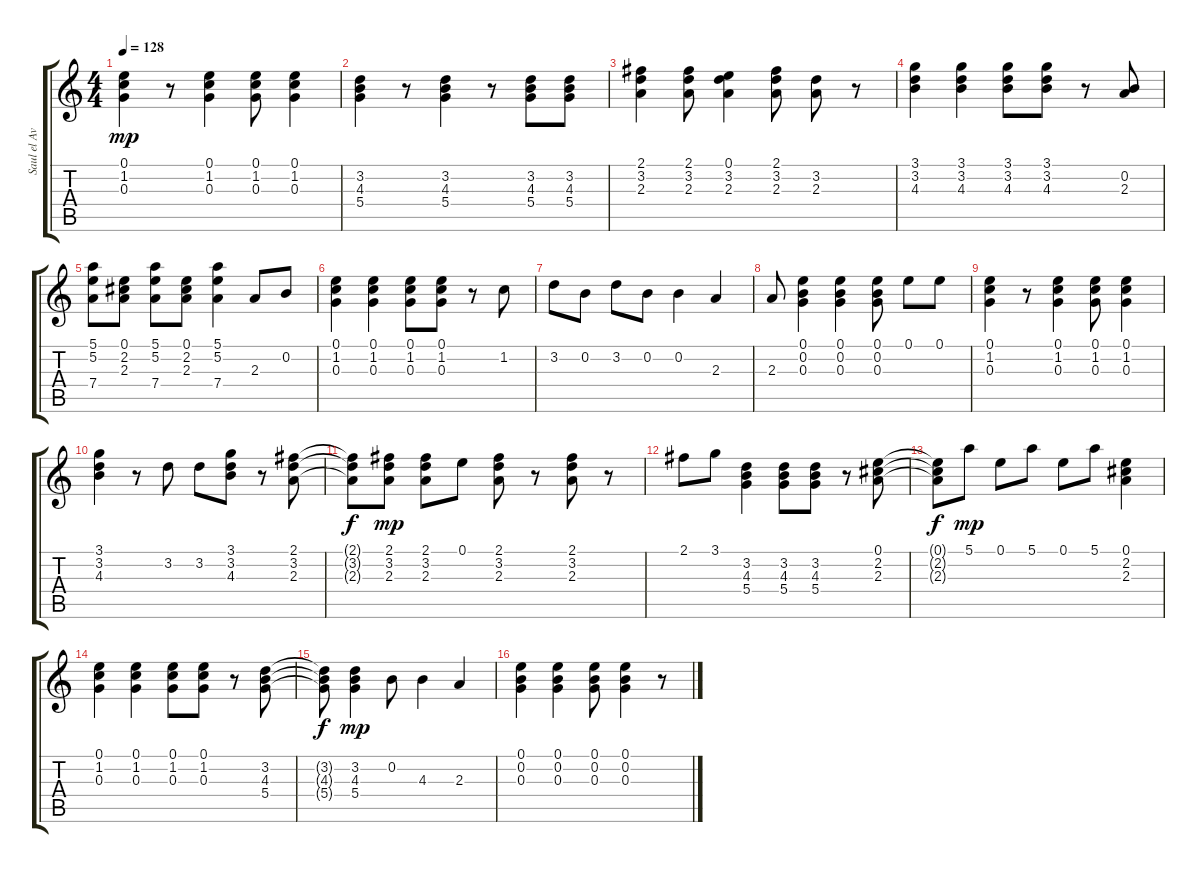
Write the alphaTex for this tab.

\track ("Saul el Avaro Hernandez" "Saul el Av") {instrument acousticguitarsteel}
\staff {score tabs}
\tuning (E4 B3 G3 D3 A2 E2) {hide}
\ts (4 4)
\tempo 128
\clef g2
\ks c
(0.1 1.2 0.3).4{dy mp} r.8 (0.1 1.2 0.3).4 (0.1 1.2 0.3).8 (0.1 1.2 0.3).4 |
(3.2 4.3 5.4).4 r.8 (3.2 4.3 5.4).4 r.8 (3.2 4.3 5.4).8 (3.2 4.3 5.4).8 |
(2.1 3.2 2.3).4 (2.1 3.2 2.3).8 (0.1 3.2 2.3).4 (2.1 3.2 2.3).8 (3.2 2.3).8 r.8 |
(3.1 3.2 4.3).4 (3.1 3.2 4.3).4 (3.1 3.2 4.3).8 (3.1 3.2 4.3).8 r.8 (0.2 2.3).8 |
(5.1 5.2 7.4).8 (0.1 2.2 2.3).8 (5.1 5.2 7.4).8 (0.1 2.2 2.3).8 (5.1 5.2 7.4).4 2.3.8 0.2.8 |
(0.1 1.2 0.3).4 (0.1 1.2 0.3).4 (0.1 1.2 0.3).8 (0.1 1.2 0.3).8 r.8 1.2.8 |
3.2.8 0.2.8 3.2.8 0.2.8 0.2.4 2.3.4 |
2.3.8 (0.1 0.2 0.3).4 (0.1 0.2 0.3).4 (0.1 0.2 0.3).8 0.1.8 0.1.8 |
(0.1 1.2 0.3).4 r.8 (0.1 1.2 0.3).4 (0.1 1.2 0.3).8 (0.1 1.2 0.3).4 |
(3.1 3.2 4.3).4 r.8 3.2.8 3.2.8 (3.1 3.2 4.3).8 r.8 (2.1 3.2 2.3).8 |
(2.1{t} 3.2{t} 2.3{t}).8{dy f} (2.1 3.2 2.3).8{dy mp} (2.1 3.2 2.3).8 0.1.8 (2.1 3.2 2.3).8 r.8 (2.1 3.2 2.3).8 r.8 |
2.1.8 3.1.8 (3.2 4.3 5.4).4 (3.2 4.3 5.4).8 (3.2 4.3 5.4).8 r.8 (0.1 2.2 2.3).8 |
(0.1{t} 2.2{t} 2.3{t}).8{dy f} 5.1.8{dy mp} 0.1.8 5.1.8 0.1.8 5.1.8 (0.1 2.2 2.3).4 |
(0.1 1.2 0.3).4 (0.1 1.2 0.3).4 (0.1 1.2 0.3).8 (0.1 1.2 0.3).8 r.8 (3.2 4.3 5.4).8 |
(3.2{t} 4.3{t} 5.4{t}).8{dy f} (3.2 4.3 5.4).4{dy mp} 0.2.8 4.3.4 2.3.4 |
(0.1 0.2 0.3).4 (0.1 0.2 0.3).4 (0.1 0.2 0.3).8 (0.1 0.2 0.3).4 r.8
